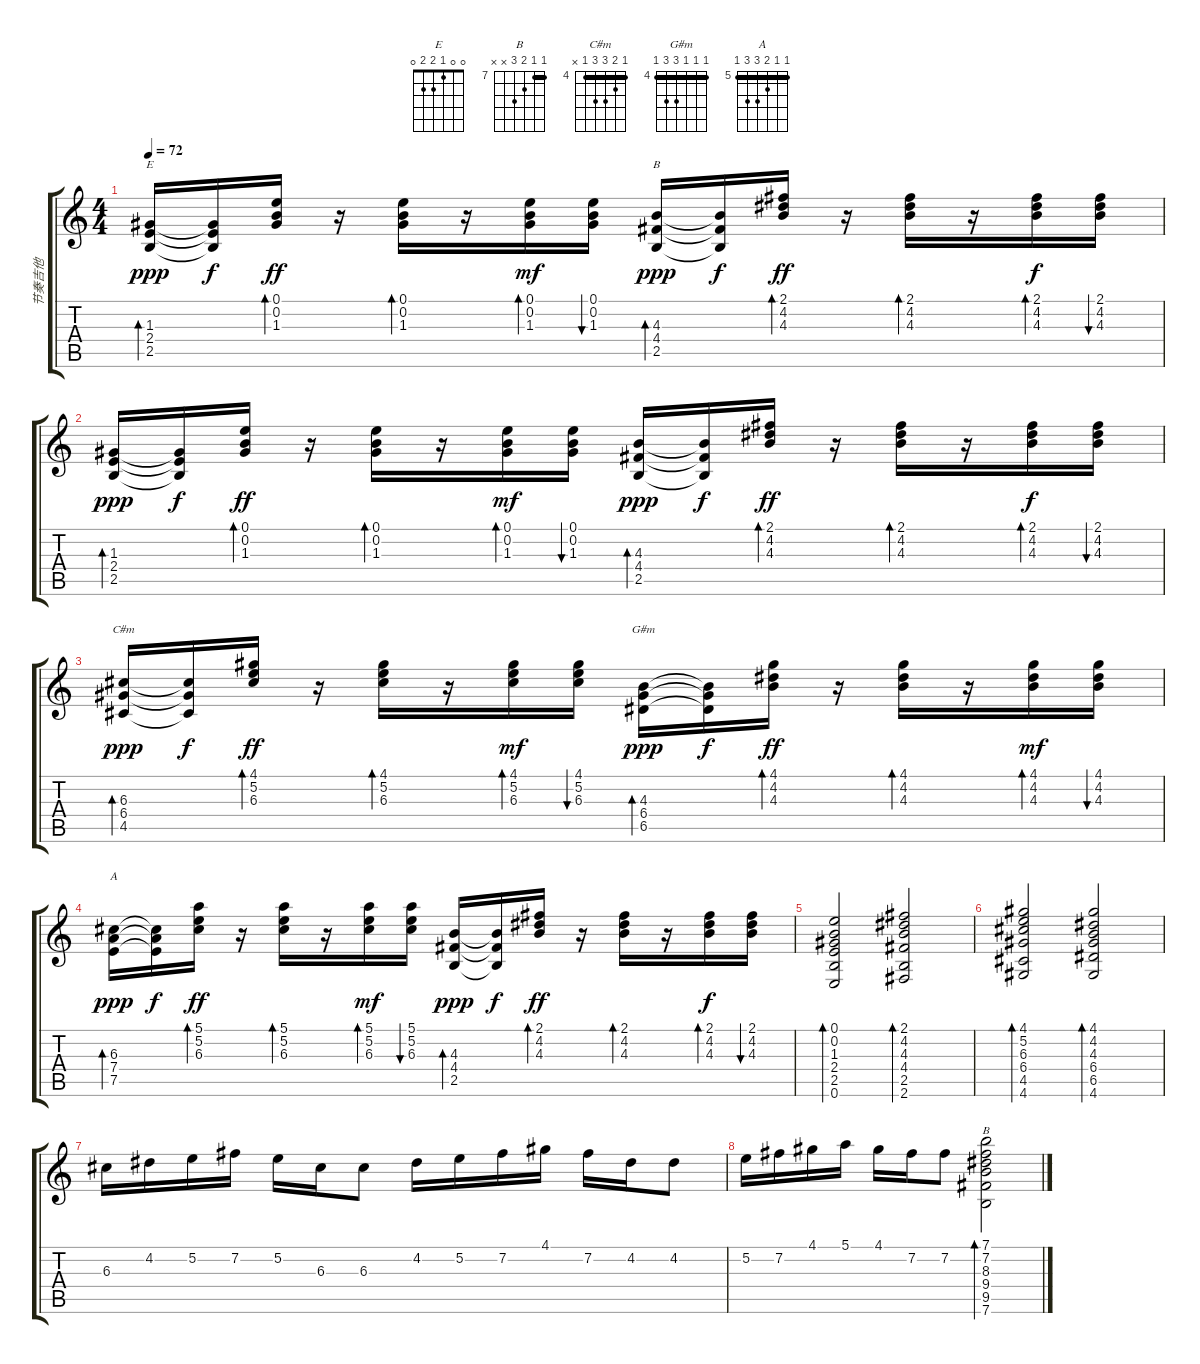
\track ("节奏吉他" "节奏吉他") {instrument electricguitarclean}
\staff {score tabs}
\tuning (E4 B3 G3 D3 A2 E2) {hide}
\chord ("E" 0 0 1 2 2 0)
\chord ("B" 2 4 4 4 2 x) {barre 2}
\chord ("C#m" 4 5 6 6 4 x) {firstfret 4 barre 4}
\chord ("G#m" 4 4 4 6 6 4) {firstfret 4 barre 4}
\chord ("A" 5 5 6 7 7 5) {firstfret 5 barre 5}
\chord ("B" 7 7 8 9 x x) {firstfret 7 barre 7}
\ts (4 4)
\tempo 72
\clef g2
\ks c
(1.3 2.4 2.5).16{bd 60 ch "E" dy ppp} (1.3{t} 2.4{t} 2.5{t}).16{dy f} (0.1 0.2 1.3).16{bd 60 dy ff} r.16 (0.1 0.2 1.3).16{bd 60} r.16 (0.1 0.2 1.3).16{bd 30 dy mf} (0.1 0.2 1.3).16{bu 30} (4.3 4.4 2.5).16{bd 60 ch "B" dy ppp} (4.3{t} 4.4{t} 2.5{t}).16{dy f} (2.1 4.2 4.3).16{bd 60 dy ff} r.16 (2.1 4.2 4.3).16{bd 30} r.16 (2.1 4.2 4.3).16{bd 30 dy f} (2.1 4.2 4.3).16{bu 30} |
(1.3 2.4 2.5).16{bd 60 dy ppp} (1.3{t} 2.4{t} 2.5{t}).16{dy f} (0.1 0.2 1.3).16{bd 60 dy ff} r.16 (0.1 0.2 1.3).16{bd 60} r.16 (0.1 0.2 1.3).16{bd 30 dy mf} (0.1 0.2 1.3).16{bu 30} (4.3 4.4 2.5).16{bd 60 dy ppp} (4.3{t} 4.4{t} 2.5{t}).16{dy f} (2.1 4.2 4.3).16{bd 60 dy ff} r.16 (2.1 4.2 4.3).16{bd 30} r.16 (2.1 4.2 4.3).16{bd 30 dy f} (2.1 4.2 4.3).16{bu 30} |
(6.3 6.4 4.5).16{bd 60 ch "C#m" dy ppp} (6.3{t} 6.4{t} 4.5{t}).16{dy f} (4.1 5.2 6.3).16{bd 60 dy ff} r.16 (4.1 5.2 6.3).16{bd 60} r.16 (4.1 5.2 6.3).16{bd 30 dy mf} (4.1 5.2 6.3).16{bu 30} (4.3 6.4 6.5).16{bd 60 ch "G#m" dy ppp} (4.3{t} 6.4{t} 6.5{t}).16{dy f} (4.1 4.2 4.3).16{bd 60 dy ff} r.16 (4.1 4.2 4.3).16{bd 60} r.16 (4.1 4.2 4.3).16{bd 30 dy mf} (4.1 4.2 4.3).16{bu 30} |
(6.3 7.4 7.5).16{bd 60 ch "A" dy ppp} (6.3{t} 7.4{t} 7.5{t}).16{dy f} (5.1 5.2 6.3).16{bd 60 dy ff} r.16 (5.1 5.2 6.3).16{bd 60} r.16 (5.1 5.2 6.3).16{bd 30 dy mf} (5.1 5.2 6.3).16{bu 30} (4.3 4.4 2.5).16{bd 60 dy ppp} (4.3{t} 4.4{t} 2.5{t}).16{dy f} (2.1 4.2 4.3).16{bd 60 dy ff} r.16 (2.1 4.2 4.3).16{bd 30} r.16 (2.1 4.2 4.3).16{bd 30 dy f} (2.1 4.2 4.3).16{bu 30} |
(0.1 0.2 1.3 2.4 2.5 0.6).2{bd 120} (2.1 4.2 4.3 4.4 2.5 2.6).2{bd 120} |
(4.1 5.2 6.3 6.4 4.5 4.6).2{bd 120} (4.1 4.2 4.3 6.4 6.5 4.6).2{bd 120} |
6.3.16 4.2.16 5.2.16 7.2.16 5.2.16 6.3.16 6.3.8 4.2.16 5.2.16 7.2.16 4.1.16 7.2.16 4.2.16 4.2.8 |
5.2.16 7.2.16 4.1.16 5.1.16 4.1.16 7.2.16 7.2.8 (7.1 7.2 8.3 9.4 9.5 7.6).2{bd 120 ch "B"}
